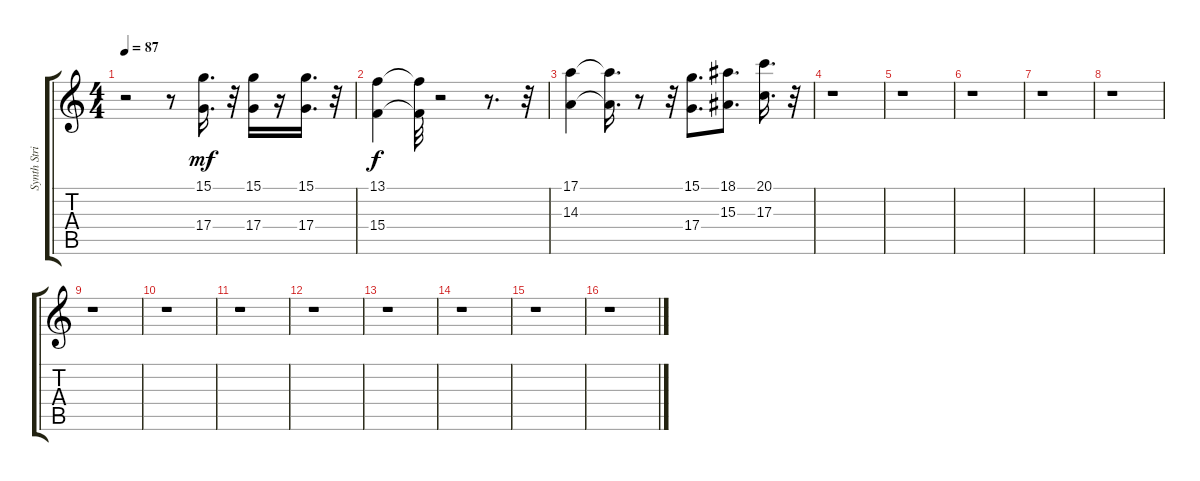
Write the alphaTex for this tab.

\track ("Synth Stri" "Synth Stri") {instrument synthstrings1}
\staff {score tabs}
\tuning (E4 B3 G3 D3 A2 E2) {hide}
\ts (4 4)
\tempo 87
\clef g2
\ks c
r.2{dy f} r.8 (15.1 17.4).16{d dy mf} r.32 (15.1 17.4).16 r.16 (15.1 17.4).16{d} r.32 |
(13.1 15.4).4{dy f} (13.1{t} 15.4{t}).32 r.2 r.8{d} r.32 |
(17.1 14.3).4 (17.1{t} 14.3{t}).16{d} r.8 r.32 (15.1 17.4).8{d} (18.1 15.3).8{d} (20.1 17.3).16{d} r.32 |
r.1 |
r.1 |
r.1 |
r.1 |
r.1 |
r.1 |
r.1 |
r.1 |
r.1 |
r.1 |
r.1 |
r.1 |
r.1
